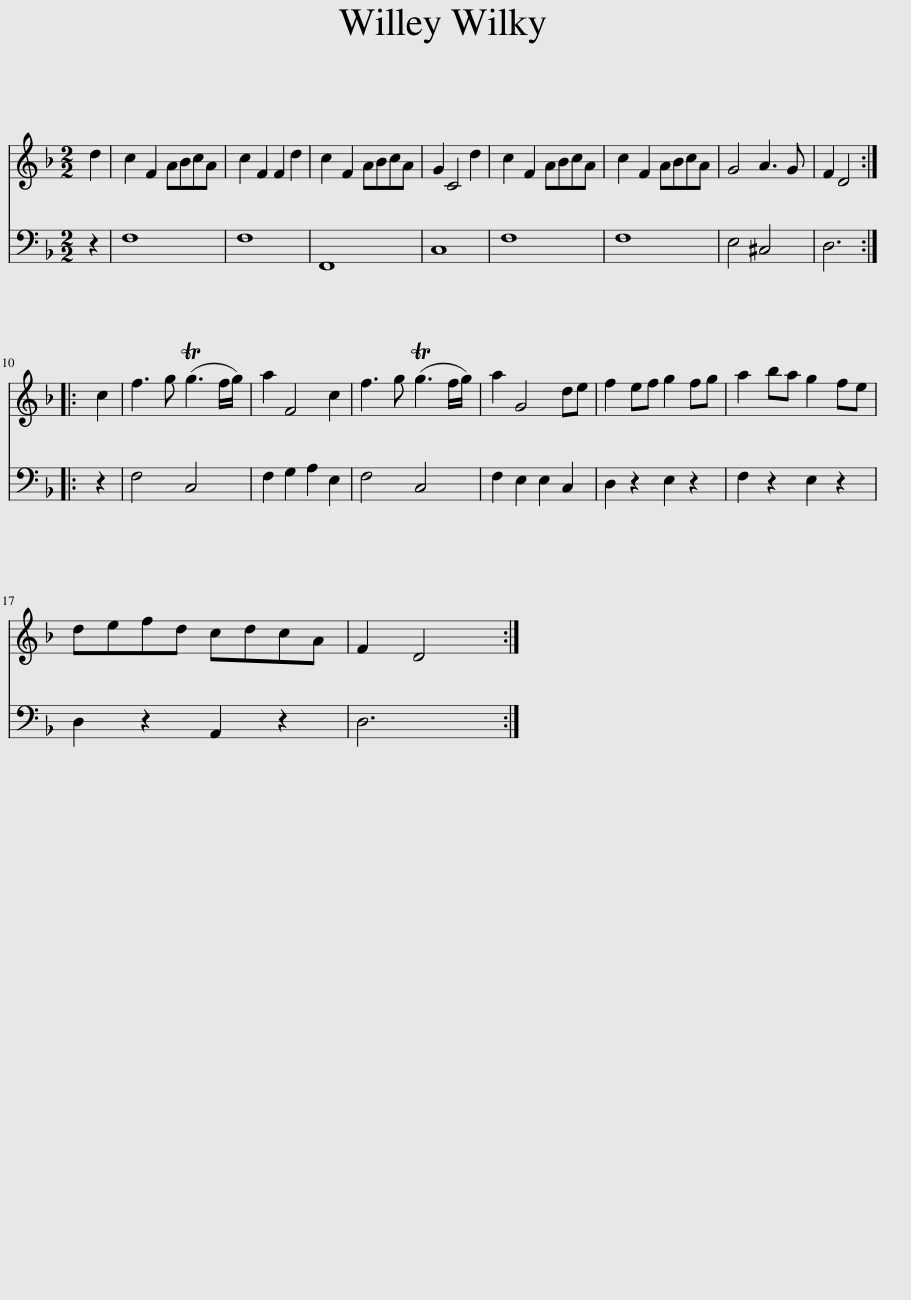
X:1
%%score 1 2
L:1/8
M:2/2
I:linebreak $
K:F
V:1 treble
V:2 bass
V:1
 d2 | c2 F2 ABcA | c2 F2 F2 d2 | c2 F2 ABcA | G2 C4 d2 | %5
 c2 F2 ABcA | c2 F2 ABcA | G4 A3 G | F2 D4 ::$ c2 | %10
 f3 g (Tg3 f/g/) | a2 F4 c2 | f3 g (Tg3 f/g/) | a2 G4 de | f2 ef g2 fg | %15
 a2 ba g2 fe |$ defd cdcA | F2 D4 :| %18
V:2
 z2 | F,8 | F,8 | F,,8 | C,8 | %5
 F,8 | F,8 | E,4 ^C,4 | D,6 ::$ z2 | %10
 F,4 C,4 | F,2 G,2 A,2 E,2 | F,4 C,4 | F,2 E,2 E,2 C,2 | D,2 z2 E,2 z2 | %15
 F,2 z2 E,2 z2 |$ D,2 z2 A,,2 z2 | D,6 :| %18
